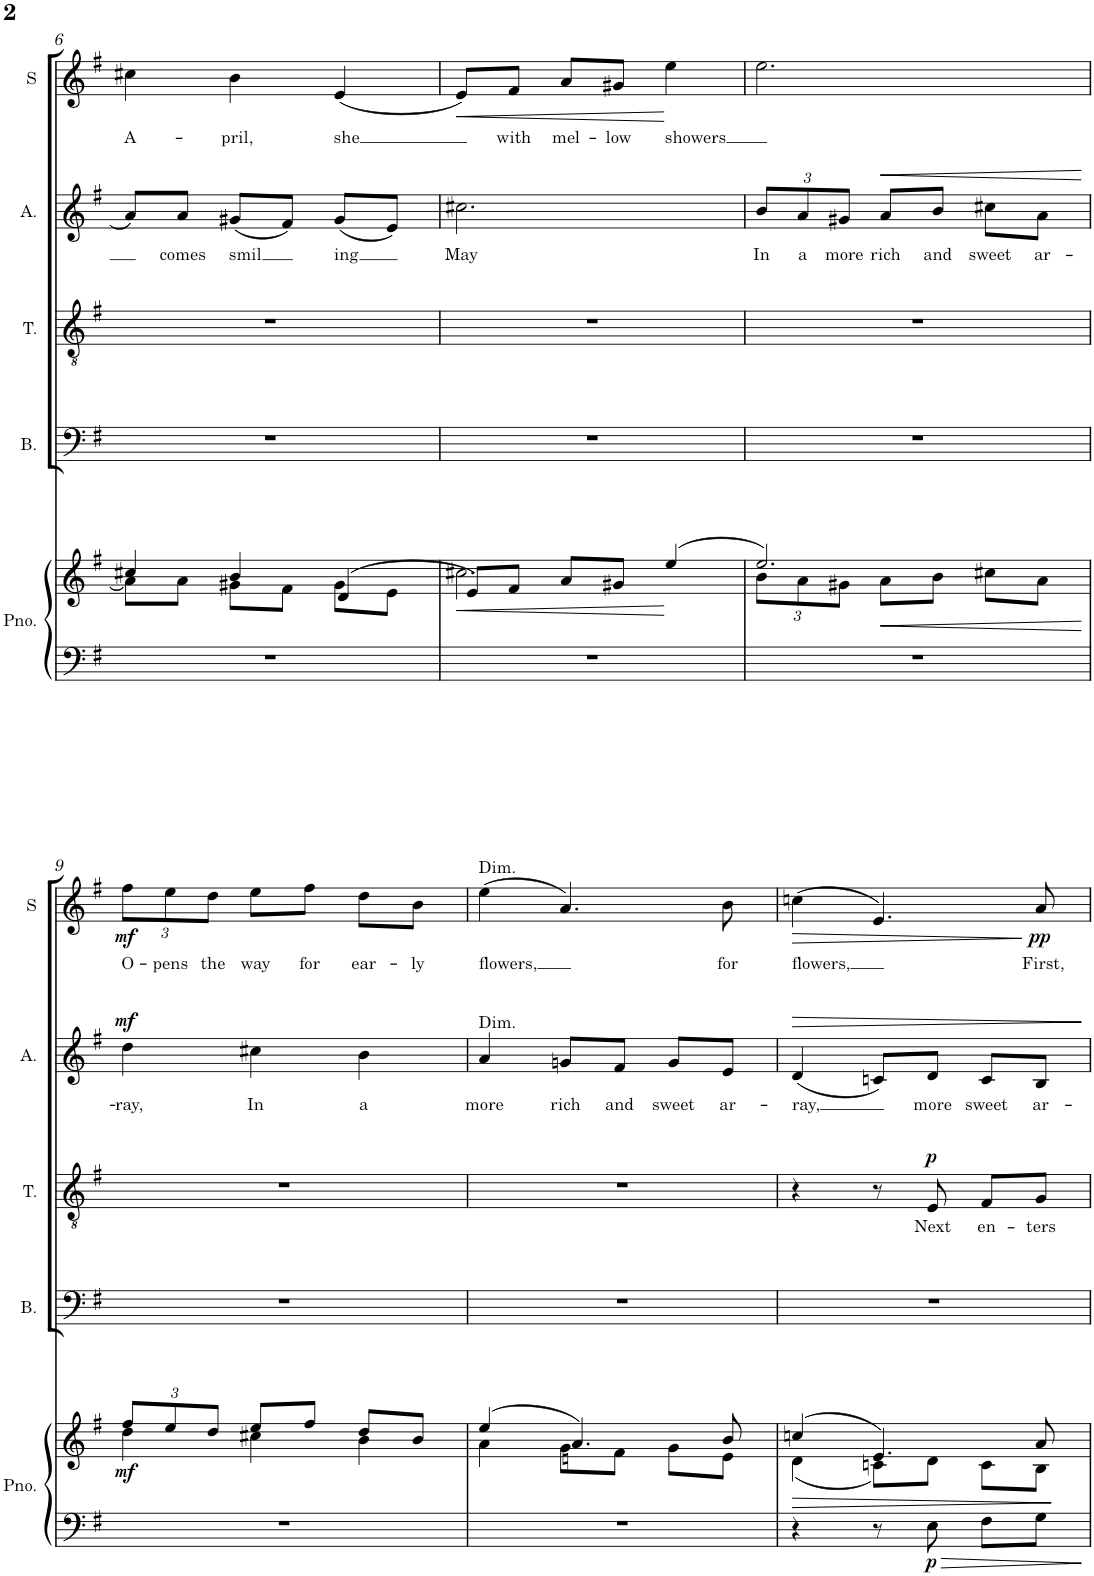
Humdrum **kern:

**kern	**kern	**dynam	**kern	**kern	**text	**dynam	**kern	**text	**dynam	**kern	**text	**dynam
*part5	*part5	*part5	*part4	*part3	*part3	*part3	*part2	*part2	*part2	*part1	*part1	*part1
*staff6	*staff5	*staff5/6	*staff4	*staff3	*staff3	*staff3	*staff2	*staff2	*staff2	*staff1	*staff1	*staff1
*I"Piano	*	*	*I"Basse	*I"Tenor	*	*	*I"Alto	*	*	*I"Soprano	*	*
*I'Pno.	*	*	*I'B.	*I'T.	*	*	*I'A.	*	*	*I'S	*	*
!!LO:PB:g=z
*clefF4	*clefG2	*	*clefF4	*clefGv2	*	*	*clefG2	*	*	*clefG2	*	*
*k[f#]	*k[f#]	*	*k[f#]	*k[f#]	*	*	*k[f#]	*	*	*k[f#]	*	*
*M3/4	*M3/4	*	*M3/4	*M3/4	*	*	*M3/4	*	*	*M3/4	*	*
=6	=6	=6	=6	=6	=6	=6	=6	=6	=6	=6	=6	=6
*	*^	*	*	*	*	*	*	*	*	*	*	*
!	!	!	!	!	!	!	!	!	!	!	!	!LO:LY:b	!
2.r	4cc#X/	8a\L]	.	2.r	2.r	.	.	8a/L	.	.	4cc#X\	A-	.
!	!	!	!	!	!	!	!	!	!LO:LY:b	!	!	!	!
.	.	8a\J	.	.	.	.	.	8a/J	comes	.	.	.	.
!	!	!	!	!	!	!	!	!	!LO:LY:b	!	!	!LO:LY:b	!
.	4b/	8g#X\L	.	.	.	.	.	(8g#X/L	-smil	.	4b\	-pril,	.
.	.	8f#\J	.	.	.	.	.	8f#/J)	.	.	.	.	.
!	!	!	!	!	!	!	!	!	!LO:LY:b	!	!	!LO:LY:b	!
.	(4d/	8g#\L	.	.	.	.	.	(8g#/L	ing	.	(4e/	she	.
.	.	8e\J	.	.	.	.	.	8e/J)	.	.	.	.	.
=7	=7	=7	=7	=7	=7	=7	=7	=7	=7	=7	=7	=7	=7
!	!	!	!LO:HP:b	!	!	!	!	!	!LO:LY:b	!	!	!	!LO:HP:b
2.r	8e/L)	2.cc#X\	<	2.r	2.r	.	.	2.cc#X\	May	.	8e/L)	.	<
!	!	!	!	!	!	!	!	!	!	!	!	!LO:LY:b	!
.	8f#/J	.	.	.	.	.	.	.	.	.	8f#/J	with	.
!	!	!	!	!	!	!	!	!	!	!	!	!LO:LY:b	!
.	8a/L	.	.	.	.	.	.	.	.	.	8a/L	mel-	.
!	!	!	!	!	!	!	!	!	!	!	!	!LO:LY:b	!
.	8g#X/J	.	.	.	.	.	.	.	.	.	8g#X/J	-low	.
!	!	!	!	!	!	!	!	!	!	!	!	!LO:LY:b	!
.	(4ee/	.	[	.	.	.	.	.	.	.	4ee\	showers	[
=8	=8	=8	=8	=8	=8	=8	=8	=8	=8	=8	=8	=8	=8
*	*	*Xbrackettup	*	*	*	*	*	*Xbrackettup	*	*	*	*	*
!	!	!	!	!	!	!	!	!	!LO:LY:b	!	!	!	!
2.r	2.ee/)	12b\L	.	2.r	2.r	.	.	12b/L	In	.	2.ee\	.	.
!	!	!	!	!	!	!	!	!	!LO:LY:b	!	!	!	!
.	.	12a\	.	.	.	.	.	12a/	a	.	.	.	.
!	!	!	!	!	!	!	!	!	!LO:LY:b	!	!	!	!
.	.	12g#X\J	.	.	.	.	.	12g#X/J	more	.	.	.	.
!	!	!	!LO:HP:b	!	!	!	!	!	!LO:LY:b	!LO:HP:b	!	!	!
.	.	8a\L	<	.	.	.	.	8a/L	rich	<	.	.	.
!	!	!	!	!	!	!	!	!	!LO:LY:b	!	!	!	!
.	.	8b\J	.	.	.	.	.	8b/J	and	.	.	.	.
!	!	!	!	!	!	!	!	!	!LO:LY:b	!	!	!	!
.	.	8cc#X\L	.	.	.	.	.	8cc#X\L	sweet	.	.	.	.
!	!	!	!	!	!	!	!	!	!LO:LY:b	!	!	!	!
.	.	8a\J	.	.	.	.	.	8a\J	ar-	.	.	.	.
*	*v	*v	*	*	*	*	*	*	*	*	*	*	*
.	.	.	.	.	.	.	.	.	[	.	.	.
!!LO:LB:g=z
=9	=9	=9	=9	=9	=9	=9	=9	=9	=9	=9	=9	=9
*	*^	*	*	*	*	*	*	*	*	*	*	*
!	!	!	!	!	!	!	!	!	!LO:LY:b	!	!	!	!
*	*	*	*	*	*	*	*	*	*	*	*Xbrackettup	*	*
!	!	!	!LO:DY:b	!	!	!	!	!	!	!LO:DY:a	!	!LO:LY:b	!LO:DY:b
2.r	12ff#/L	4dd\	mf	2.r	2.r	.	.	4dd\	-ray,	mf	12ff#\L	O-	mf
!	!	!	!	!	!	!	!	!	!	!	!	!LO:LY:b	!
.	12ee/	.	.	.	.	.	.	.	.	.	12ee\	-pens	.
!	!	!	!	!	!	!	!	!	!	!	!	!LO:LY:b	!
.	12dd/J	.	.	.	.	.	.	.	.	.	12dd\J	the	.
!	!	!	!	!	!	!	!	!	!LO:LY:b	!	!	!LO:LY:b	!
.	8ee/L	4cc#X\	.	.	.	.	.	4cc#X\	In	.	8ee\L	way	.
!	!	!	!	!	!	!	!	!	!	!	!	!LO:LY:b	!
.	8ff#/J	.	.	.	.	.	.	.	.	.	8ff#\J	for	.
!	!	!	!	!	!	!	!	!	!LO:LY:b	!	!	!LO:LY:b	!
.	8dd/L	4b\	.	.	.	.	.	4b\	a	.	8dd\L	ear-	.
!	!	!	!	!	!	!	!	!	!	!	!	!LO:LY:b	!
.	8b/J	.	.	.	.	.	.	.	.	.	8b\J	-ly	.
=10	=10	=10	=10	=10	=10	=10	=10	=10	=10	=10	=10	=10	=10
!	!	!	!	!	!	!	!	!	!	!	!LO:TX:a:t=Dim.	!	!
!	!	!	!	!	!	!	!	!LO:TX:a:t=Dim.	!	!	!	!	!
!	!	!	!	!	!	!	!	!	!LO:LY:b	!	!	!LO:LY:b	!
2.r	(4ee/	4a\	.	2.r	2.r	.	.	4a/	more	.	(4ee\	flowers,	.
!	!	!	!	!	!	!	!	!	!LO:LY:b	!	!	!	!
.	4.a/)	8gn\L	.	.	.	.	.	8gn/L	rich	.	4.a/)	.	.
!	!	!	!	!	!	!	!	!	!LO:LY:b	!	!	!	!
.	.	8f#\J	.	.	.	.	.	8f#/J	and	.	.	.	.
!	!	!	!	!	!	!	!	!	!LO:LY:b	!	!	!	!
.	.	8g\L	.	.	.	.	.	8g/L	sweet	.	.	.	.
!	!	!	!	!	!	!	!	!	!LO:LY:b	!	!	!LO:LY:b	!
.	8b/	8e\J	.	.	.	.	.	8e/J	ar-	.	8b\	for	.
=11	=11	=11	=11	=11	=11	=11	=11	=11	=11	=11	=11	=11	=11
!	!	!	!LO:HP:b	!	!	!	!	!	!LO:LY:b	!LO:HP:b	!	!LO:LY:b	!LO:HP:b
4r	(4ccn/	(4d\	>	2.r	4r	.	.	(4d/	-ray,	>	(4ccn\	flowers,	>
8r	4.e/)	8cn\L)	.	.	8r	.	.	8cn/L)	.	.	4.e/)	.	.
!	!	!	!LO:DY:b=2	!	!	!LO:LY:b	!LO:DY:a	!	!LO:LY:b	!	!	!	!
8E\	.	8d\J	p	.	8E/	Next	p	8d/J	more	.	.	.	.
!	!	!	!	!	!	!LO:LY:b	!	!	!LO:LY:b	!	!	!	!
8F#\L	.	8c\L	.	.	8F#/L	en-	.	8c/L	sweet	.	.	.	.
!	!	!	!	!	!	!LO:LY:b	!	!	!LO:LY:b	!	!	!LO:LY:b	!LO:DY:n=1:b
8G\J	8a/	8B\J	.	.	8G/J	-ters	.	8B/J	ar-	.	8a/	First,	] pp
*	*v	*v	*	*	*	*	*	*	*	*	*	*	*
.	.	] [	.	.	.	.	.	.	]	.	.	.
=	=	=	=	=	=	=	=	=	=	=	=	=
*-	*-	*-	*-	*-	*-	*-	*-	*-	*-	*-	*-	*-
